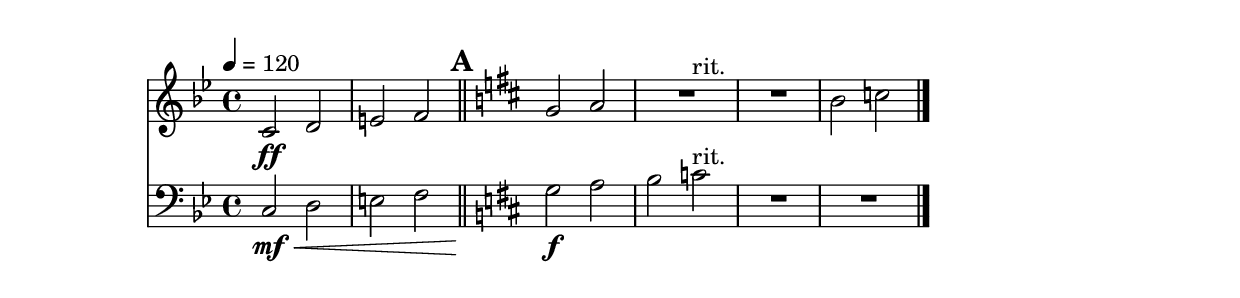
#(ly:set-option 'relative-includes #t)
\version "2.18.2"
\version "2.18.2"
\version "2.18.2"

% 記号用Voice
mk = \new Voice {
  \compressFullBarRests % 長休符をまとめる

  \omit Rest % 通常の休符を消す
  \omit MultiMeasureRest % 長休符の記号を消す
  \omit MultiMeasureRestNumber % 長休符の長さを表す数字を消す

  \key bes \major
  \tempo 4 = 120

  R1*2 \bar "||" |

  \key d \major
  \mark \default

  R1 |
  r2 r^"rit." |
  R1*2 |
  \bar "|." 
}

% パート1
one = \new Voice \relative c' {
  \clef "treble"

  c2\ff d |
  e f |
  g a |
  R1*2 |
  b2 c |
}

% パート2
two = \new Voice \relative c {
  \clef "bass"

  c2\mf\< d |
  e f |
  g\f a |
  b c |
  R1*2 |
}


stfOne = \new Staff <<
  \mk
  \one
>>

stfTwo = \new Staff <<
  \mk
  \two
>>


\new Score <<
  \stfOne
  \stfTwo
>>
